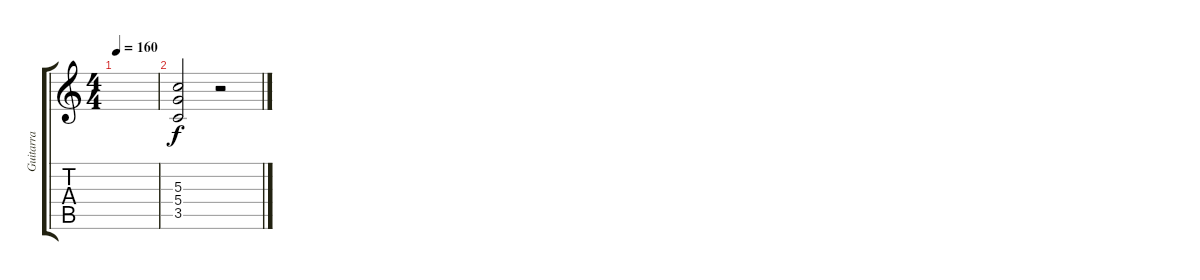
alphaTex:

\track ("Guitarra" "Guitarra") {instrument distortionguitar}
\staff {score tabs}
\tuning (E4 B3 G3 D3 A2 E2) {hide}
\ts (4 4)
\tempo 160
\clef g2
\ks c
|
(5.3 5.4 3.5).2 r.2
